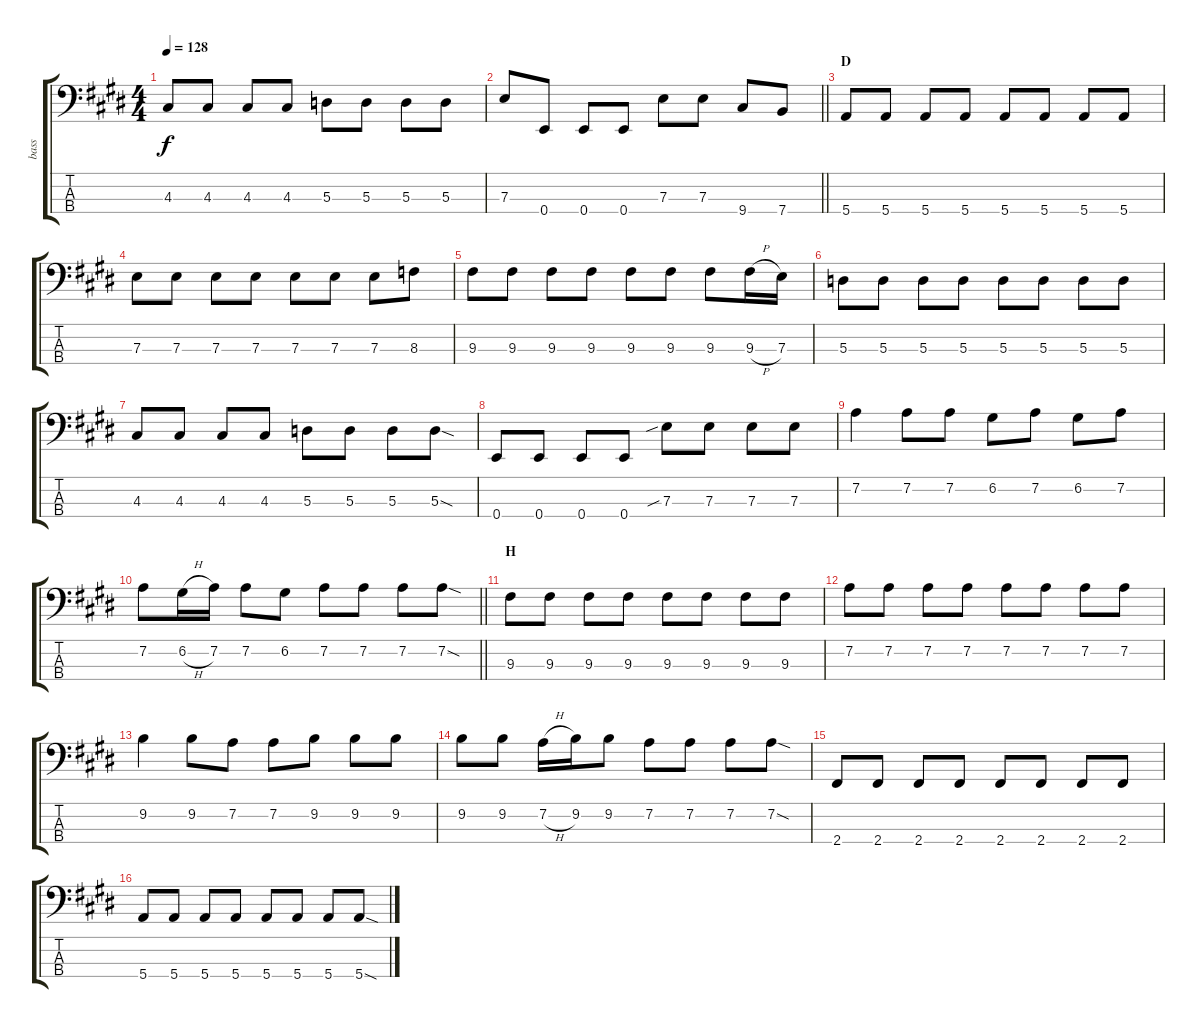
\track ("bass" "bass") {instrument electricbassfinger}
\staff {score tabs}
\tuning (G2 D2 A1 E1) {hide}
\ts (4 4)
\tempo 128
\clef f4
\ks e
4.3.8{dy f} 4.3.8 4.3.8 4.3.8 5.3.8 5.3.8 5.3.8 5.3.8 |
\barLineRight lightlight
7.3.8 0.4.8 0.4.8 0.4.8 7.3.8 7.3.8 9.4.8 7.4.8 |
\section ("" "D")
5.4.8 5.4.8 5.4.8 5.4.8 5.4.8 5.4.8 5.4.8 5.4.8 |
7.3.8 7.3.8 7.3.8 7.3.8 7.3.8 7.3.8 7.3.8 8.3.8 |
9.3.8 9.3.8 9.3.8 9.3.8 9.3.8 9.3.8 9.3.8 9.3{h}.16 7.3.16 |
5.3.8 5.3.8 5.3.8 5.3.8 5.3.8 5.3.8 5.3.8 5.3.8 |
4.3.8 4.3.8 4.3.8 4.3.8 5.3.8 5.3.8 5.3.8 5.3{sod}.8 |
0.4.8 0.4.8 0.4.8 0.4.8 7.3{sib}.8 7.3.8 7.3.8 7.3.8 |
7.2.4 7.2.8 7.2.8 6.2.8 7.2.8 6.2.8 7.2.8 |
\barLineRight lightlight
7.2.8 6.2{h}.16 7.2.16 7.2.8 6.2.8 7.2.8 7.2.8 7.2.8 7.2{sod}.8 |
\section ("" "H")
9.3.8 9.3.8 9.3.8 9.3.8 9.3.8 9.3.8 9.3.8 9.3.8 |
7.2.8 7.2.8 7.2.8 7.2.8 7.2.8 7.2.8 7.2.8 7.2.8 |
9.2.4 9.2.8 7.2.8 7.2.8 9.2.8 9.2.8 9.2.8 |
9.2.8 9.2.8 7.2{h}.16 9.2.16 9.2.8 7.2.8 7.2.8 7.2.8 7.2{sod}.8 |
2.4.8 2.4.8 2.4.8 2.4.8 2.4.8 2.4.8 2.4.8 2.4.8 |
5.4.8 5.4.8 5.4.8 5.4.8 5.4.8 5.4.8 5.4.8 5.4{sod}.8
